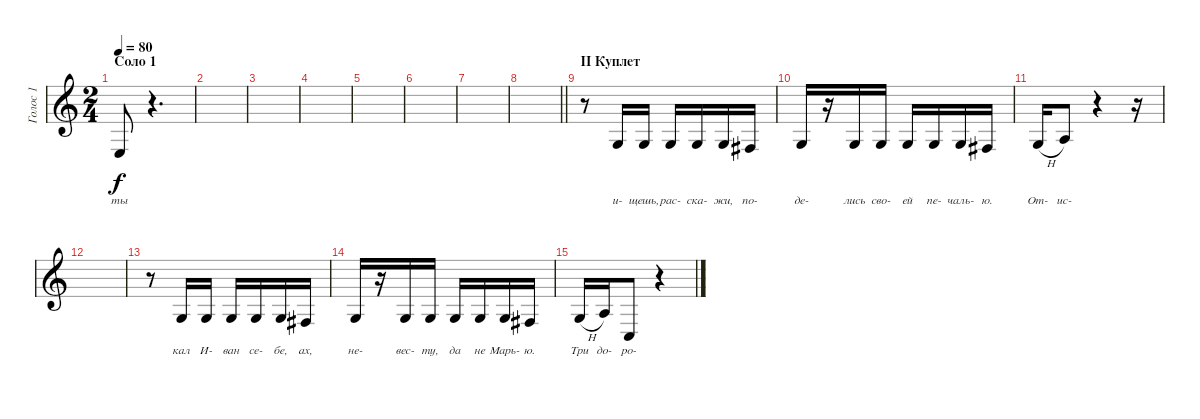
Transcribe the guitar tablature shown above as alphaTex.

\track ("Голос 1" "Голос 1") {instrument tenorsax}
\staff {score}
\tuning (E4 B3 G3 D3 A2 E2) {hide}
\ts (2 4)
\section ("" "Соло 1")
\tempo 80
\clef g2
\ks c
2.4.8{lyrics (0 "ты") lyrics (1 "") lyrics (2 "") lyrics (3 "") lyrics (4 "") dy f} r.4{d} |
|
|
|
|
|
|
\barLineRight lightlight
|
\section ("" "II Куплет")
r.8 5.4.16{lyrics (0 "и-") lyrics (1 "") lyrics (2 "") lyrics (3 "") lyrics (4 "")} 5.4.16{lyrics (0 "щешь,") lyrics (1 "") lyrics (2 "") lyrics (3 "") lyrics (4 "")} 5.4.16{lyrics (0 "рас-") lyrics (1 "") lyrics (2 "") lyrics (3 "") lyrics (4 "")} 5.4.16{lyrics (0 "ска-") lyrics (1 "") lyrics (2 "") lyrics (3 "") lyrics (4 "")} 5.4.16{lyrics (0 "жи,") lyrics (1 "") lyrics (2 "") lyrics (3 "") lyrics (4 "")} 4.4.16{lyrics (0 "по-") lyrics (1 "") lyrics (2 "") lyrics (3 "") lyrics (4 "")} |
5.4.16{lyrics (0 "де-") lyrics (1 "") lyrics (2 "") lyrics (3 "") lyrics (4 "")} r.16 5.4.16{lyrics (0 "лись") lyrics (1 "") lyrics (2 "") lyrics (3 "") lyrics (4 "")} 5.4.16{lyrics (0 "сво-") lyrics (1 "") lyrics (2 "") lyrics (3 "") lyrics (4 "")} 5.4.16{lyrics (0 "ей") lyrics (1 "") lyrics (2 "") lyrics (3 "") lyrics (4 "")} 5.4.16{lyrics (0 "пе-") lyrics (1 "") lyrics (2 "") lyrics (3 "") lyrics (4 "")} 5.4.16{lyrics (0 "чаль-") lyrics (1 "") lyrics (2 "") lyrics (3 "") lyrics (4 "")} 4.4.16{lyrics (0 "ю.") lyrics (1 "") lyrics (2 "") lyrics (3 "") lyrics (4 "")} |
5.4{h}.16{lyrics (0 "От-") lyrics (1 "") lyrics (2 "") lyrics (3 "") lyrics (4 "")} 7.4.8{lyrics (0 "ис-") lyrics (1 "") lyrics (2 "") lyrics (3 "") lyrics (4 "")} r.4 r.16 |
|
r.8 5.4.16{lyrics (0 "кал") lyrics (1 "") lyrics (2 "") lyrics (3 "") lyrics (4 "")} 5.4.16{lyrics (0 "И-") lyrics (1 "") lyrics (2 "") lyrics (3 "") lyrics (4 "")} 5.4.16{lyrics (0 "ван") lyrics (1 "") lyrics (2 "") lyrics (3 "") lyrics (4 "")} 5.4.16{lyrics (0 "се-") lyrics (1 "") lyrics (2 "") lyrics (3 "") lyrics (4 "")} 5.4.16{lyrics (0 "бе,") lyrics (1 "") lyrics (2 "") lyrics (3 "") lyrics (4 "")} 4.4.16{lyrics (0 "ах,") lyrics (1 "") lyrics (2 "") lyrics (3 "") lyrics (4 "")} |
5.4.16{lyrics (0 "не-") lyrics (1 "") lyrics (2 "") lyrics (3 "") lyrics (4 "")} r.16 5.4.16{lyrics (0 "вес-") lyrics (1 "") lyrics (2 "") lyrics (3 "") lyrics (4 "")} 5.4.16{lyrics (0 "ту,") lyrics (1 "") lyrics (2 "") lyrics (3 "") lyrics (4 "")} 5.4.16{lyrics (0 "да") lyrics (1 "") lyrics (2 "") lyrics (3 "") lyrics (4 "")} 5.4.16{lyrics (0 "не") lyrics (1 "") lyrics (2 "") lyrics (3 "") lyrics (4 "")} 5.4.16{lyrics (0 "Марь-") lyrics (1 "") lyrics (2 "") lyrics (3 "") lyrics (4 "")} 4.4.16{lyrics (0 "ю.") lyrics (1 "") lyrics (2 "") lyrics (3 "") lyrics (4 "")} |
5.4{h}.16{lyrics (0 "Три") lyrics (1 "") lyrics (2 "") lyrics (3 "") lyrics (4 "")} 7.4.16{lyrics (0 "до-") lyrics (1 "") lyrics (2 "") lyrics (3 "") lyrics (4 "")} 3.5.8{lyrics (0 "ро-") lyrics (1 "") lyrics (2 "") lyrics (3 "") lyrics (4 "")} r.4
